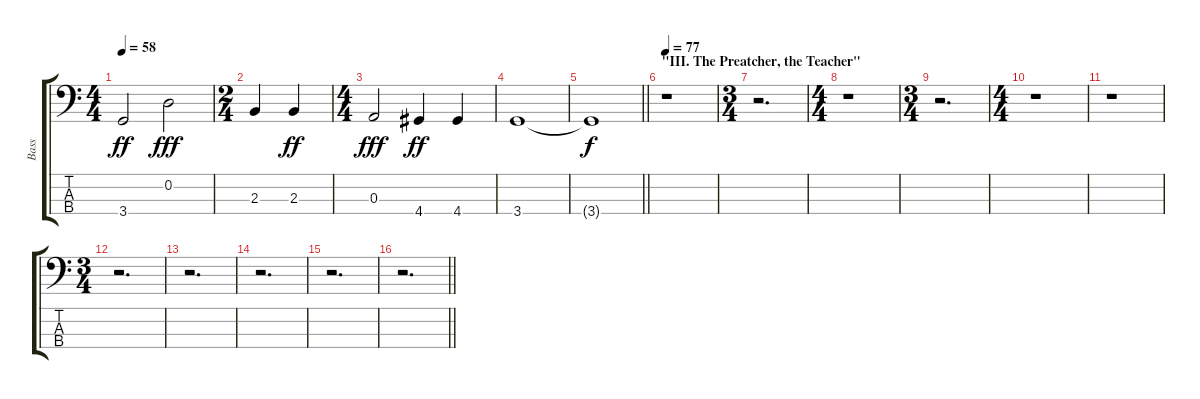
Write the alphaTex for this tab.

\track ("Bass" "Bass") {instrument electricbassfinger}
\staff {score tabs}
\tuning (G2 D2 A1 E1) {hide}
\ts (4 4)
\tempo 58
\clef f4
\ks c
3.4.2{dy ff} 0.2.2{dy fff} |
\ts (2 4)
2.3.4 2.3.4{dy ff} |
\ts (4 4)
0.3.2{dy fff} 4.4.4{dy ff} 4.4.4 |
3.4.1 |
\barLineRight lightlight
3.4{t}.1{dy f} |
\section ("" "\"III. The Preatcher, the Teacher\"")
\tempo 77
r.1 |
\ts (3 4)
r.2{d} |
\ts (4 4)
r.1 |
\ts (3 4)
r.2{d} |
\ts (4 4)
r.1 |
r.1 |
\ts (3 4)
r.2{d} |
r.2{d} |
r.2{d} |
r.2{d} |
\barLineRight lightlight
r.2{d}
